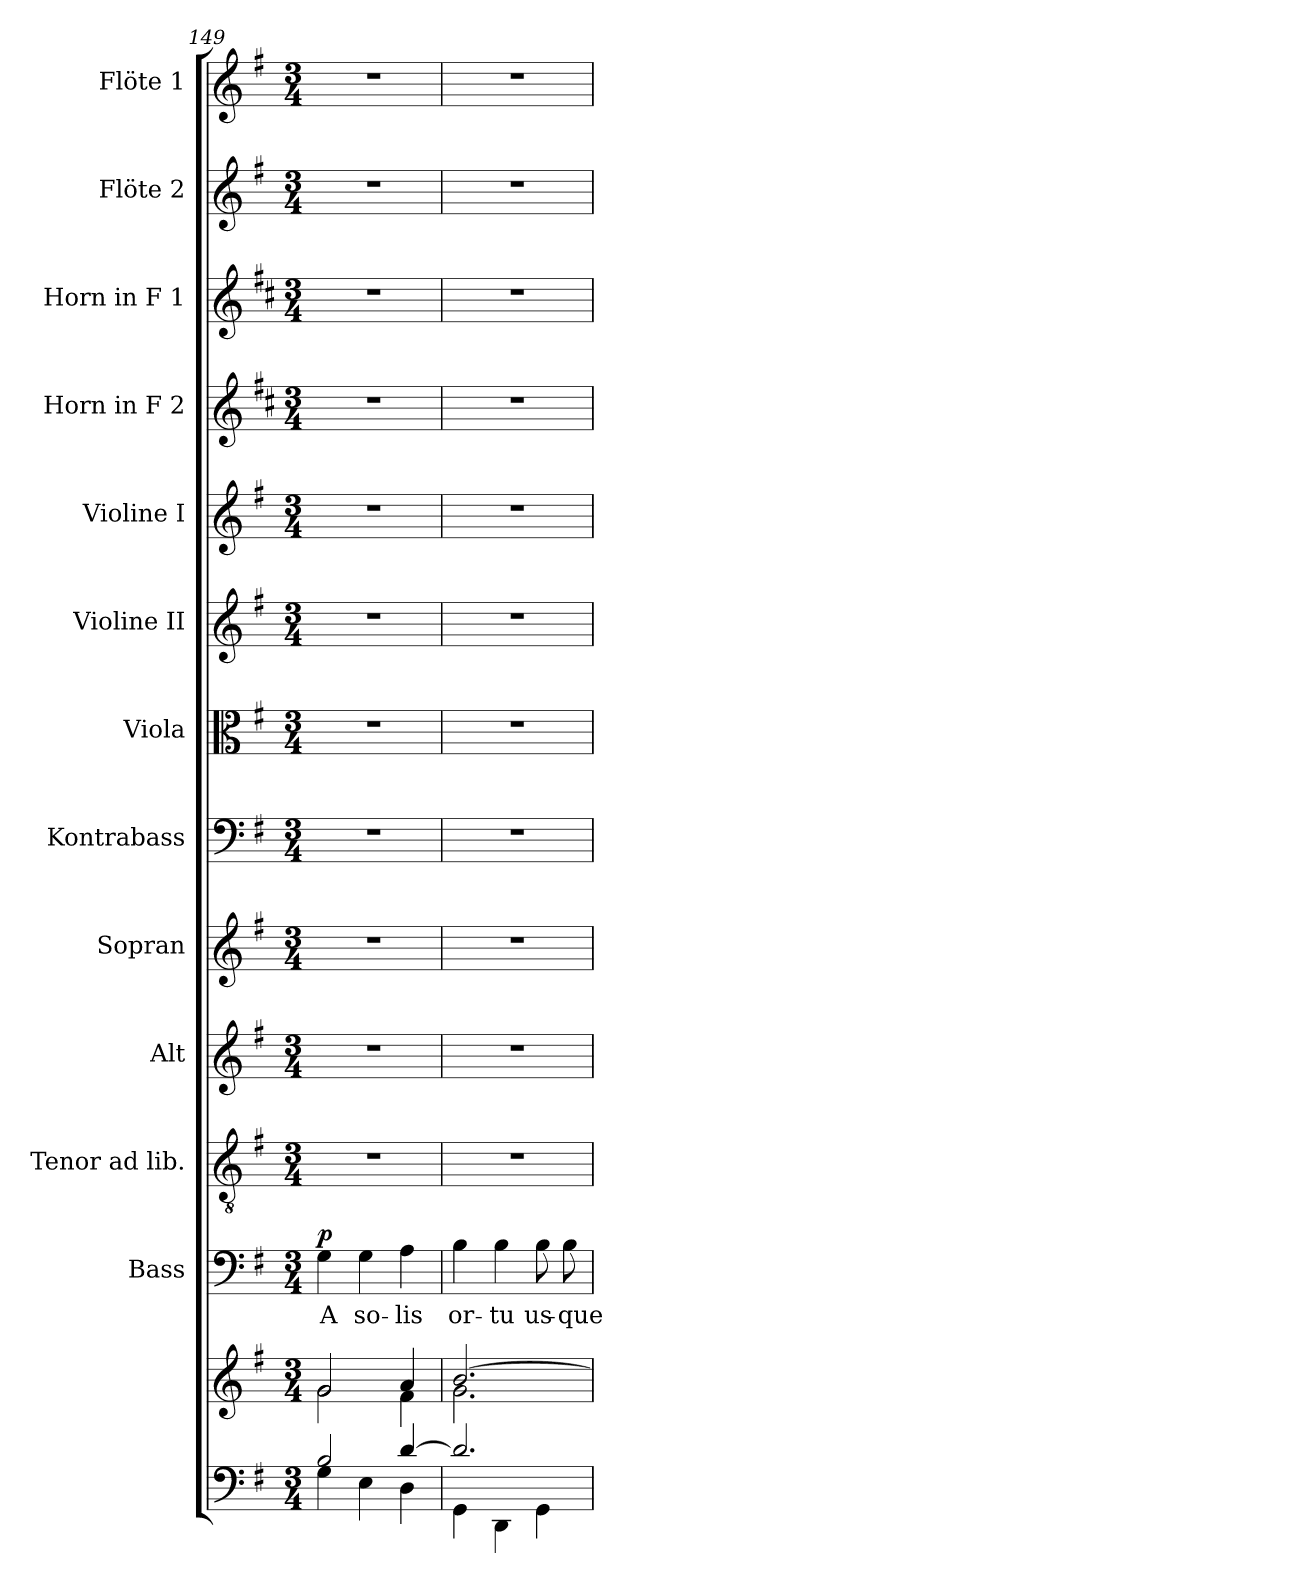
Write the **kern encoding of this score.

**kern	**kern	**kern	**text	**dynam	**kern	**kern	**kern	**kern	**kern	**kern	**kern	**kern	**kern	**kern	**kern
*part13	*part13	*part12	*part12	*part12	*part11	*part10	*part9	*part8	*part7	*part6	*part5	*part4	*part3	*part2	*part1
*staff14	*staff13	*staff12	*staff12	*staff12	*staff11	*staff10	*staff9	*staff8	*staff7	*staff6	*staff5	*staff4	*staff3	*staff2	*staff1
*	*	*I"Bass	*	*	*I"Tenor ad lib.	*I"Alt	*I"Sopran	*I"Kontrabass	*I"Viola	*I"Violine II	*I"Violine I	*I"Horn in F 2	*I"Horn in F 1	*I"Flöte 2	*I"Flöte 1
*	*	*I'B.	*	*	*I'T.	*I'A.	*I'S.	*I'Kb.	*I'Vla.	*I'Vl. II	*I'Vl. I	*	*	*I'Fl. 2	*I'Fl. 1
!!LO:PB:g=z
*clefF4	*clefG2	*clefF4	*	*	*clefGv2	*clefG2	*clefG2	*clefF4	*clefC3	*clefG2	*clefG2	*clefG2	*clefG2	*clefG2	*clefG2
*	*	*	*	*	*	*	*	*ITrd7c12	*	*	*	*ITrd4c7	*ITrd4c7	*	*
*k[f#]	*k[f#]	*k[f#]	*	*	*k[f#]	*k[f#]	*k[f#]	*k[f#]	*k[f#]	*k[f#]	*k[f#]	*k[f#]	*k[f#]	*k[f#]	*k[f#]
*G:	*G:	*G:	*	*	*G:	*G:	*G:	*G:	*G:	*G:	*G:	*G:	*G:	*G:	*G:
*M3/4	*M3/4	*M3/4	*	*	*M3/4	*M3/4	*M3/4	*M3/4	*M3/4	*M3/4	*M3/4	*M3/4	*M3/4	*M3/4	*M3/4
=149	=149	=149	=149	=149	=149	=149	=149	=149	=149	=149	=149	=149	=149	=149	=149
*^	*^	*	*	*	*	*	*	*	*	*	*	*	*	*	*
!	!	!	!	!	!LO:LY:b	!LO:DY:a	!	!	!	!	!	!	!	!	!	!	!
2B/	4G\	2g/	2g\	4G\	A	p	2.r	2.r	2.r	2.r	2.r	2.r	2.r	2.r	2.r	2.r	2.r
!	!	!	!	!	!LO:LY:b	!	!	!	!	!	!	!	!	!	!	!	!
.	4E\	.	.	4G\	so-	.	.	.	.	.	.	.	.	.	.	.	.
!	!	!	!	!	!LO:LY:b	!	!	!	!	!	!	!	!	!	!	!	!
[>4d/	4D\	4a/	4f#\	4A\	-lis	.	.	.	.	.	.	.	.	.	.	.	.
=150	=150	=150	=150	=150	=150	=150	=150	=150	=150	=150	=150	=150	=150	=150	=150	=150	=150
!	!	!	!	!	!LO:LY:b	!	!	!	!	!	!	!	!	!	!	!	!
2.d/]	4GG\	[>2.b/	2.g\	4B\	or-	.	2.r	2.r	2.r	2.r	2.r	2.r	2.r	2.r	2.r	2.r	2.r
!	!	!	!	!	!LO:LY:b	!	!	!	!	!	!	!	!	!	!	!	!
.	4DD\	.	.	4B\	-tu	.	.	.	.	.	.	.	.	.	.	.	.
!	!	!	!	!	!LO:LY:b	!	!	!	!	!	!	!	!	!	!	!	!
.	4GG\	.	.	8B\	us-	.	.	.	.	.	.	.	.	.	.	.	.
!	!	!	!	!	!LO:LY:b	!	!	!	!	!	!	!	!	!	!	!	!
.	.	.	.	8B\	-que	.	.	.	.	.	.	.	.	.	.	.	.
*v	*v	*	*	*	*	*	*	*	*	*	*	*	*	*	*	*	*
*	*v	*v	*	*	*	*	*	*	*	*	*	*	*	*	*	*
=	=	=	=	=	=	=	=	=	=	=	=	=	=	=	=
*-	*-	*-	*-	*-	*-	*-	*-	*-	*-	*-	*-	*-	*-	*-	*-
